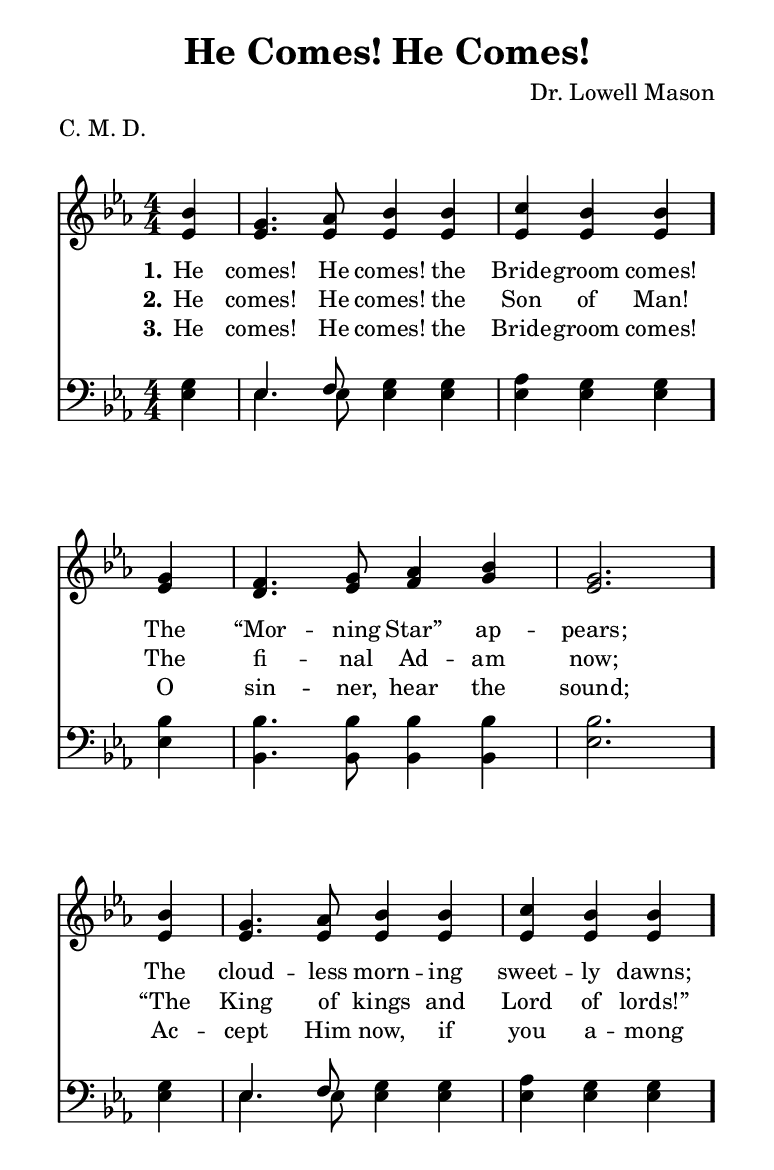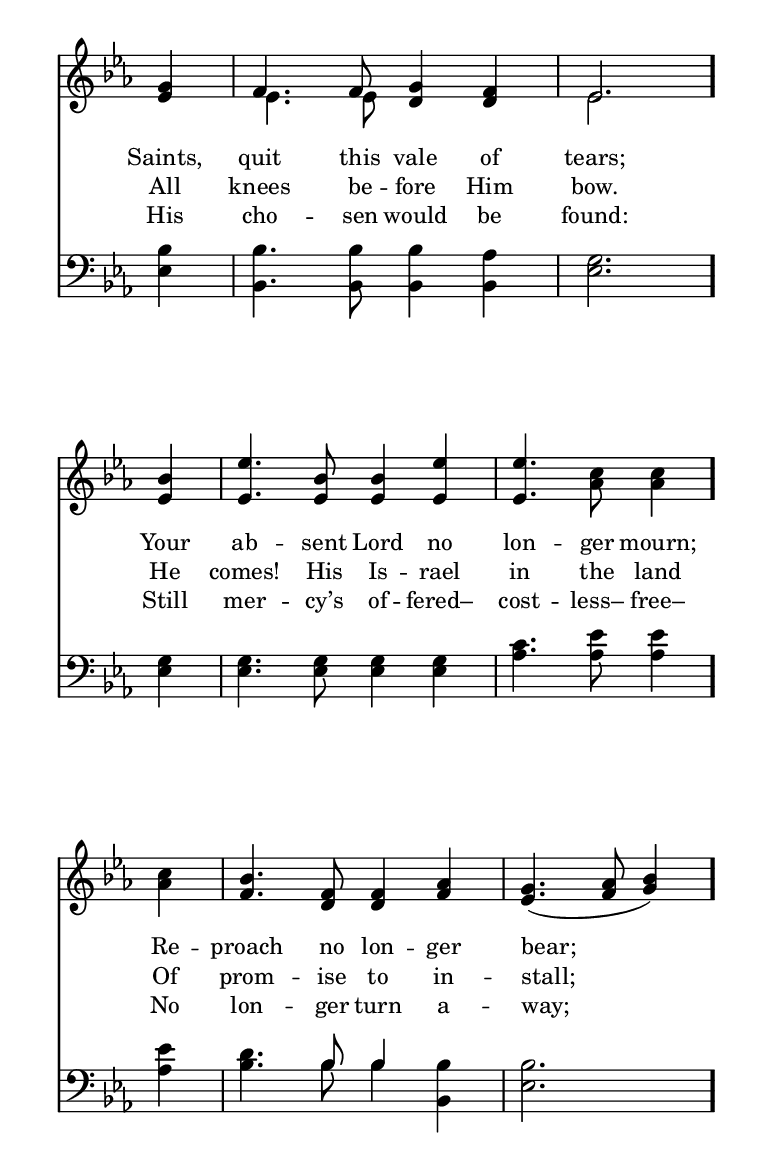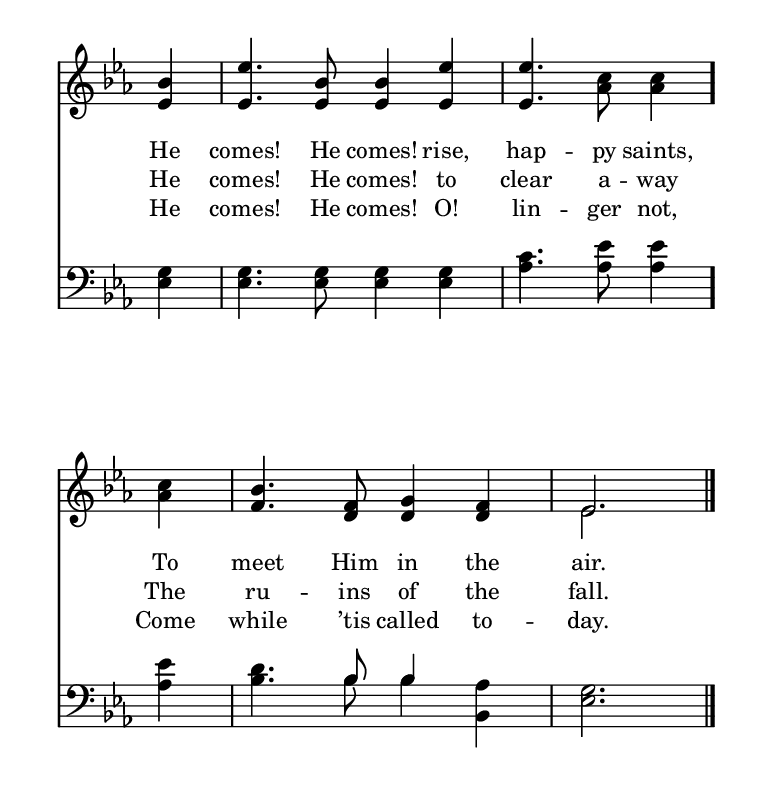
\include "common/global.ily"
\paper {
  \include "common/paper.ily"
  %ragged-bottom = ##t
  %ragged-last-bottom = ##t
  %systems-per-page = ##f
  %page-count = ##f
}

\header{
  hymnnumber = "17"
  title = "He Comes! He Comes!"
  tunename = "Ostend"
  meter = "C. M. D."
  %poet = ""
  composer = "Dr. Lowell Mason"
  %copyright = ""
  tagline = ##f
}

% for fermata in MIDI
ta = { \tempo 4=80 }
tb = { \tempo 4=40 }

patternAA = { c4 | c4. c8 c4 c4 | c4 c4 c4    } % Line 1 / 3 all
patternAB = { c4 | c4. c8 c4 c4 | c4. c8 c4   } % Line 5 / 7 all
patternAC = { c4 | c4. c8 c4 c4 | c4.( c8 c4) } % Line 6 soprano / alto

patternBA = { c4 | c4. c8 c4 c4 c2. } % Line 2 / 4 / 8 all, Line 6 tenor / bass

global = {
  \include "common/overrides.ily"
  \override Staff.TimeSignature.style = #'numbered
  \time 4/4
  \override Score.MetronomeMark.transparent = ##t % hide all fermata changes too
  \ta
  \key ees \major
  \partial 4
  \autoBeamOff
}

notesSoprano = {
\global
\relative c'' {

  \changePitch \patternAA { bes  | g aes bes bes   | c bes bes }
  \changePitch \patternBA { g    | f g aes bes     | g         }
  \changePitch \patternAA { bes  | g aes bes bes   | c bes bes }
  \changePitch \patternBA { g    | f f g f         | ees       }

  \changePitch \patternAB { bes' | ees bes bes ees | ees c c   }
  \changePitch \patternAC { c    | bes f f aes     | g aes bes }
  \changePitch \patternAB { bes  | ees bes bes ees | ees c c   }
  \changePitch \patternBA { c    | bes f g f       | ees       }

  \bar "|."

}
}

notesAlto = {
\global
\relative e' {

  \changePitch \patternAA { ees | ees ees ees ees | ees ees ees }
  \changePitch \patternBA { ees | d ees f g       | ees         }
  \changePitch \patternAA { ees | ees ees ees ees | ees ees ees }
  \changePitch \patternBA { ees | ees ees d d     | ees         }

  \changePitch \patternAB { ees | ees ees ees ees | ees aes aes }
  \changePitch \patternAC { aes | f d d f         | ees f g     }
  \changePitch \patternAB { ees | ees ees ees ees | ees aes aes }
  \changePitch \patternBA { aes | f d d d         | ees         }

}
}

notesTenor = {
\global
\relative a {

  \changePitch \patternAA { g   | ees f g g       | aes g g   }
  \changePitch \patternBA { bes | bes bes bes bes | bes       }
  \changePitch \patternAA { g   | ees f g g       | aes g g   }
  \changePitch \patternBA { bes | bes bes bes aes | g         }

  \changePitch \patternAB { g   | g g g g         | c ees ees }
  \changePitch \patternBA { ees | d bes bes bes   | bes       }
  \changePitch \patternAB { g   | g g g g         | c ees ees }
  \changePitch \patternBA { ees | d bes bes aes   | g         }

}
}

notesBass = {
\global
\relative f {

  \changePitch \patternAA { ees | ees ees ees ees  | ees ees ees }
  \changePitch \patternBA { ees | bes bes bes bes  | ees         }
  \changePitch \patternAA { ees | ees ees ees ees  | ees ees ees }
  \changePitch \patternBA { ees | bes bes bes bes  | ees         }

  \changePitch \patternAB { ees | ees ees ees ees  | aes aes aes }
  \changePitch \patternBA { aes | bes bes bes bes, | ees         }
  \changePitch \patternAB { ees | ees ees ees ees  | aes aes aes }
  \changePitch \patternBA { aes | bes bes bes bes, | ees         }

}
}

wordsA = \lyricmode {
\set stanza = "1."

He comes! He comes! the Bride -- groom comes! \bar "."
The “Mor -- ning Star” ap -- pears; \bar "." \break
The cloud -- less morn -- ing sweet -- ly dawns; \bar "."
Saints, quit this vale of tears; \bar "." \break
Your ab -- sent Lord no lon -- ger mourn; \bar "."
Re -- proach no lon -- ger bear; \bar "." \break
He comes! He comes! rise, hap -- py saints, \bar "."
To meet Him in the air. \bar "." \break

}

wordsB = \lyricmode {
\set stanza = "2."

He comes! He comes! the Son of Man!
The fi -- nal Ad -- am now;
“The King of kings and Lord of lords!”
All knees be -- fore Him bow.
He comes! His Is -- rael in the land
Of prom -- ise to in -- stall;
He comes! He comes! to clear a -- way
The ru -- ins of the fall.

}

wordsC = \lyricmode {
\set stanza = "3."

He comes! He comes! the Bride -- groom comes!
O sin -- ner, hear the sound;
Ac -- cept Him now, if you a -- mong
His cho -- sen would be found:
Still mer -- cy’s of -- fered– cost -- less– free–
No lon -- ger turn a -- way;
He comes! He comes! O! lin -- ger not,
Come while ’tis called to -- day.

}

\score {
  \context ChoirStaff <<
    \context Staff = upper <<
      \set Staff.autoBeaming = ##f
      \set ChoirStaff.systemStartDelimiter = #'SystemStartBar
      \set ChoirStaff.printPartCombineTexts = ##f
      \partcombine #'(2 . 9) \notesSoprano \notesAlto
      \context NullVoice = sopranos { \voiceOne << \notesSoprano >> }
      \context NullVoice = altos { \voiceTwo << \notesAlto >> }
      \context Lyrics = one   \lyricsto sopranos \wordsA
      \context Lyrics = two   \lyricsto sopranos \wordsB
      \context Lyrics = three \lyricsto sopranos \wordsC
      %\context Lyrics = four  \lyricsto sopranos \wordsD
      %\context Lyrics = five  \lyricsto sopranos \wordsE
    >>
    \context Staff = men <<
      \set Staff.autoBeaming = ##f
      \clef bass
      \set ChoirStaff.printPartCombineTexts = ##f
      \partcombine #'(2 . 9) \notesTenor \notesBass
      \context NullVoice = tenors { \voiceOne << \notesTenor >> }
      \context NullVoice = basses { \voiceTwo << \notesBass >> }
    >>
  >>
  \layout {
    \include "common/layout.ily"
  }
  \midi{
    \include "common/midi.ily"
  }
}

\version "2.19.49"  % necessary for upgrading to future LilyPond versions.

% vi:set et ts=2 sw=2 ai nocindent syntax=lilypond:
